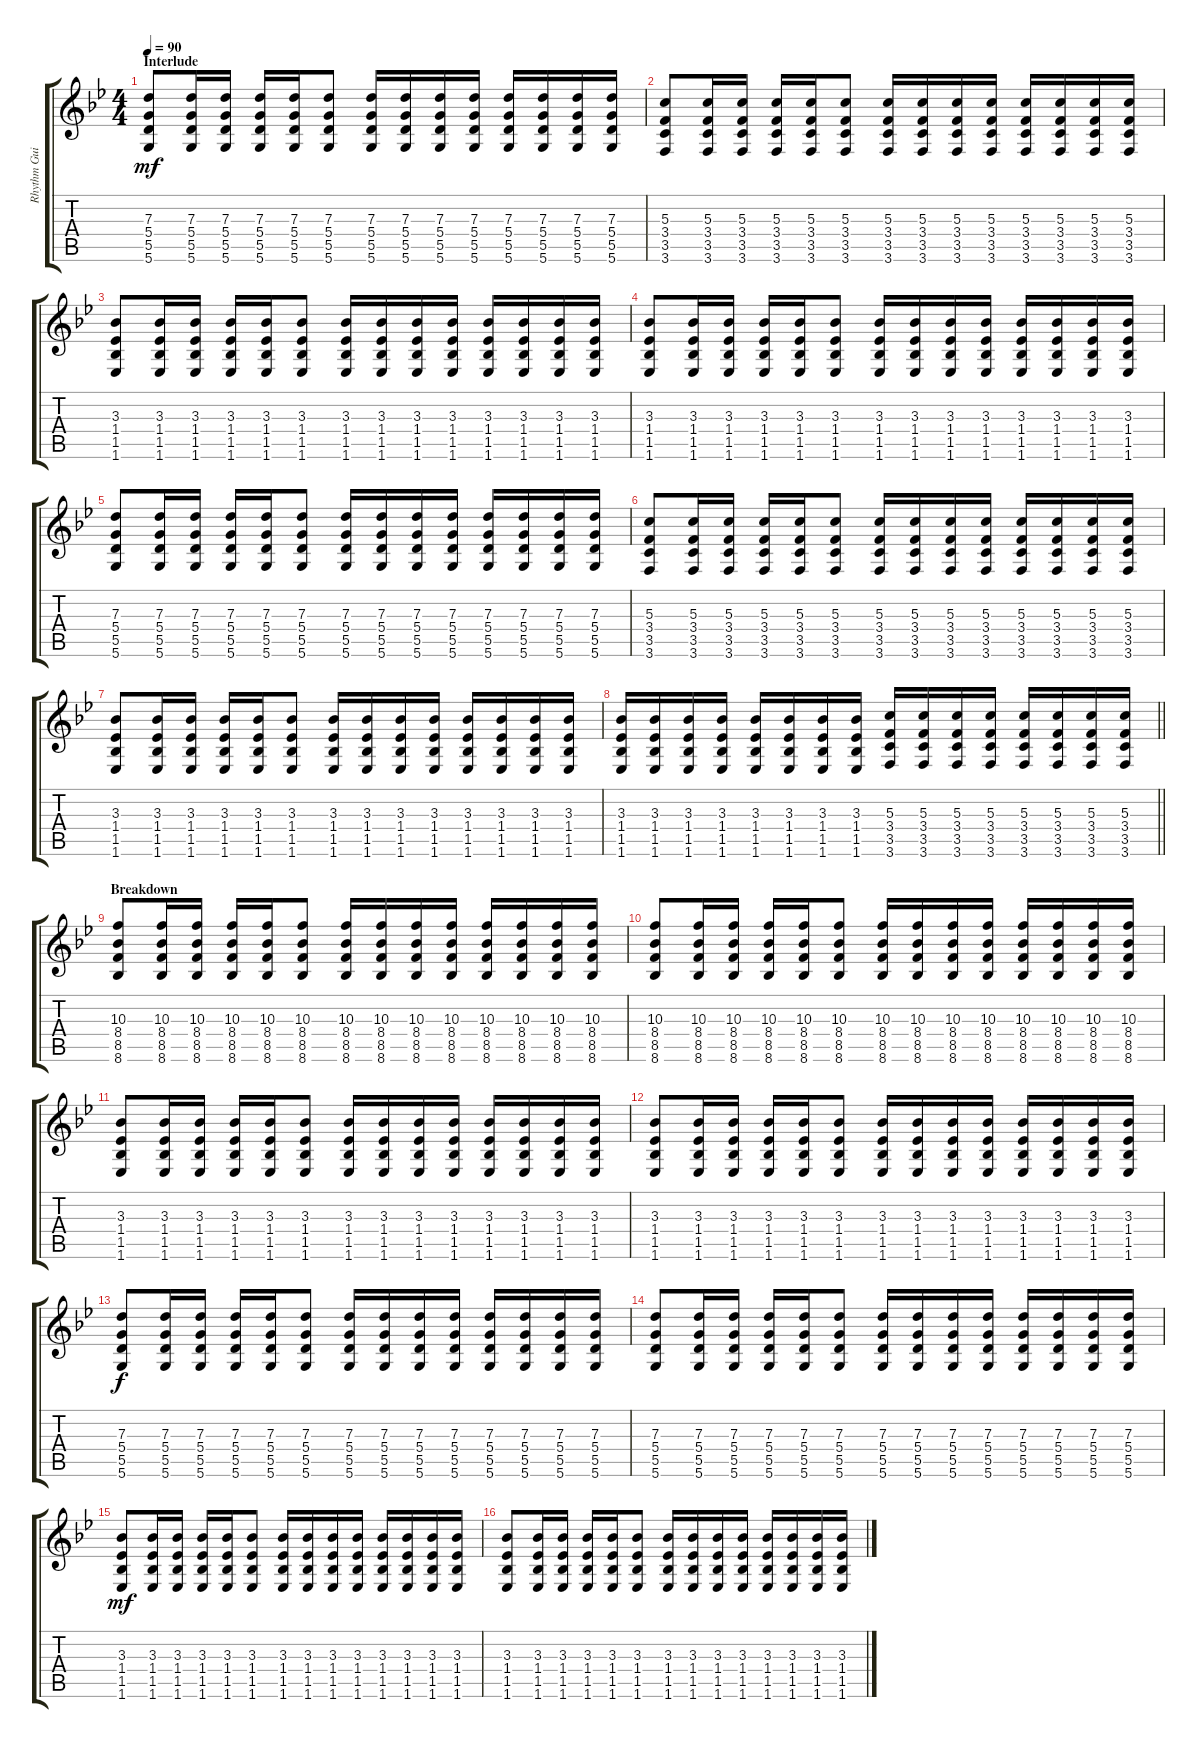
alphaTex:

\track ("Rhythm Guitar" "Rhythm Gui") {instrument acousticguitarsteel}
\staff {score tabs}
\tuning (E4 B3 G3 D3 A2 D2) {hide}
\ts (4 4)
\section ("" "Interlude")
\tempo 90
\clef g2
\ks bb
(7.3 5.4 5.5 5.6).8{dy mf} (7.3 5.4 5.5 5.6).16 (7.3 5.4 5.5 5.6).16 (7.3 5.4 5.5 5.6).16 (7.3 5.4 5.5 5.6).16 (7.3 5.4 5.5 5.6).8 (7.3 5.4 5.5 5.6).16 (7.3 5.4 5.5 5.6).16 (7.3 5.4 5.5 5.6).16 (7.3 5.4 5.5 5.6).16 (7.3 5.4 5.5 5.6).16 (7.3 5.4 5.5 5.6).16 (7.3 5.4 5.5 5.6).16 (7.3 5.4 5.5 5.6).16 |
(5.3 3.4 3.5 3.6).8 (5.3 3.4 3.5 3.6).16 (5.3 3.4 3.5 3.6).16 (5.3 3.4 3.5 3.6).16 (5.3 3.4 3.5 3.6).16 (5.3 3.4 3.5 3.6).8 (5.3 3.4 3.5 3.6).16 (5.3 3.4 3.5 3.6).16 (5.3 3.4 3.5 3.6).16 (5.3 3.4 3.5 3.6).16 (5.3 3.4 3.5 3.6).16 (5.3 3.4 3.5 3.6).16 (5.3 3.4 3.5 3.6).16 (5.3 3.4 3.5 3.6).16 |
(3.3 1.4 1.5 1.6).8 (3.3 1.4 1.5 1.6).16 (3.3 1.4 1.5 1.6).16 (3.3 1.4 1.5 1.6).16 (3.3 1.4 1.5 1.6).16 (3.3 1.4 1.5 1.6).8 (3.3 1.4 1.5 1.6).16 (3.3 1.4 1.5 1.6).16 (3.3 1.4 1.5 1.6).16 (3.3 1.4 1.5 1.6).16 (3.3 1.4 1.5 1.6).16 (3.3 1.4 1.5 1.6).16 (3.3 1.4 1.5 1.6).16 (3.3 1.4 1.5 1.6).16 |
(3.3 1.4 1.5 1.6).8 (3.3 1.4 1.5 1.6).16 (3.3 1.4 1.5 1.6).16 (3.3 1.4 1.5 1.6).16 (3.3 1.4 1.5 1.6).16 (3.3 1.4 1.5 1.6).8 (3.3 1.4 1.5 1.6).16 (3.3 1.4 1.5 1.6).16 (3.3 1.4 1.5 1.6).16 (3.3 1.4 1.5 1.6).16 (3.3 1.4 1.5 1.6).16 (3.3 1.4 1.5 1.6).16 (3.3 1.4 1.5 1.6).16 (3.3 1.4 1.5 1.6).16 |
(7.3 5.4 5.5 5.6).8 (7.3 5.4 5.5 5.6).16 (7.3 5.4 5.5 5.6).16 (7.3 5.4 5.5 5.6).16 (7.3 5.4 5.5 5.6).16 (7.3 5.4 5.5 5.6).8 (7.3 5.4 5.5 5.6).16 (7.3 5.4 5.5 5.6).16 (7.3 5.4 5.5 5.6).16 (7.3 5.4 5.5 5.6).16 (7.3 5.4 5.5 5.6).16 (7.3 5.4 5.5 5.6).16 (7.3 5.4 5.5 5.6).16 (7.3 5.4 5.5 5.6).16 |
(5.3 3.4 3.5 3.6).8 (5.3 3.4 3.5 3.6).16 (5.3 3.4 3.5 3.6).16 (5.3 3.4 3.5 3.6).16 (5.3 3.4 3.5 3.6).16 (5.3 3.4 3.5 3.6).8 (5.3 3.4 3.5 3.6).16 (5.3 3.4 3.5 3.6).16 (5.3 3.4 3.5 3.6).16 (5.3 3.4 3.5 3.6).16 (5.3 3.4 3.5 3.6).16 (5.3 3.4 3.5 3.6).16 (5.3 3.4 3.5 3.6).16 (5.3 3.4 3.5 3.6).16 |
(3.3 1.4 1.5 1.6).8 (3.3 1.4 1.5 1.6).16 (3.3 1.4 1.5 1.6).16 (3.3 1.4 1.5 1.6).16 (3.3 1.4 1.5 1.6).16 (3.3 1.4 1.5 1.6).8 (3.3 1.4 1.5 1.6).16 (3.3 1.4 1.5 1.6).16 (3.3 1.4 1.5 1.6).16 (3.3 1.4 1.5 1.6).16 (3.3 1.4 1.5 1.6).16 (3.3 1.4 1.5 1.6).16 (3.3 1.4 1.5 1.6).16 (3.3 1.4 1.5 1.6).16 |
\barLineRight lightlight
(3.3 1.4 1.5 1.6).16 (3.3 1.4 1.5 1.6).16 (3.3 1.4 1.5 1.6).16 (3.3 1.4 1.5 1.6).16 (3.3 1.4 1.5 1.6).16 (3.3 1.4 1.5 1.6).16 (3.3 1.4 1.5 1.6).16 (3.3 1.4 1.5 1.6).16 (5.3 3.4 3.5 3.6).16 (5.3 3.4 3.5 3.6).16 (5.3 3.4 3.5 3.6).16 (5.3 3.4 3.5 3.6).16 (5.3 3.4 3.5 3.6).16 (5.3 3.4 3.5 3.6).16 (5.3 3.4 3.5 3.6).16 (5.3 3.4 3.5 3.6).16 |
\section ("" "Breakdown")
(10.3 8.4 8.5 8.6).8 (10.3 8.4 8.5 8.6).16 (10.3 8.4 8.5 8.6).16 (10.3 8.4 8.5 8.6).16 (10.3 8.4 8.5 8.6).16 (10.3 8.4 8.5 8.6).8 (10.3 8.4 8.5 8.6).16 (10.3 8.4 8.5 8.6).16 (10.3 8.4 8.5 8.6).16 (10.3 8.4 8.5 8.6).16 (10.3 8.4 8.5 8.6).16 (10.3 8.4 8.5 8.6).16 (10.3 8.4 8.5 8.6).16 (10.3 8.4 8.5 8.6).16 |
(10.3 8.4 8.5 8.6).8 (10.3 8.4 8.5 8.6).16 (10.3 8.4 8.5 8.6).16 (10.3 8.4 8.5 8.6).16 (10.3 8.4 8.5 8.6).16 (10.3 8.4 8.5 8.6).8 (10.3 8.4 8.5 8.6).16 (10.3 8.4 8.5 8.6).16 (10.3 8.4 8.5 8.6).16 (10.3 8.4 8.5 8.6).16 (10.3 8.4 8.5 8.6).16 (10.3 8.4 8.5 8.6).16 (10.3 8.4 8.5 8.6).16 (10.3 8.4 8.5 8.6).16 |
(3.3 1.4 1.5 1.6).8 (3.3 1.4 1.5 1.6).16 (3.3 1.4 1.5 1.6).16 (3.3 1.4 1.5 1.6).16 (3.3 1.4 1.5 1.6).16 (3.3 1.4 1.5 1.6).8 (3.3 1.4 1.5 1.6).16 (3.3 1.4 1.5 1.6).16 (3.3 1.4 1.5 1.6).16 (3.3 1.4 1.5 1.6).16 (3.3 1.4 1.5 1.6).16 (3.3 1.4 1.5 1.6).16 (3.3 1.4 1.5 1.6).16 (3.3 1.4 1.5 1.6).16 |
(3.3 1.4 1.5 1.6).8 (3.3 1.4 1.5 1.6).16 (3.3 1.4 1.5 1.6).16 (3.3 1.4 1.5 1.6).16 (3.3 1.4 1.5 1.6).16 (3.3 1.4 1.5 1.6).8 (3.3 1.4 1.5 1.6).16 (3.3 1.4 1.5 1.6).16 (3.3 1.4 1.5 1.6).16 (3.3 1.4 1.5 1.6).16 (3.3 1.4 1.5 1.6).16 (3.3 1.4 1.5 1.6).16 (3.3 1.4 1.5 1.6).16 (3.3 1.4 1.5 1.6).16 |
(7.3 5.4 5.5 5.6).8{dy f} (7.3 5.4 5.5 5.6).16 (7.3 5.4 5.5 5.6).16 (7.3 5.4 5.5 5.6).16 (7.3 5.4 5.5 5.6).16 (7.3 5.4 5.5 5.6).8 (7.3 5.4 5.5 5.6).16 (7.3 5.4 5.5 5.6).16 (7.3 5.4 5.5 5.6).16 (7.3 5.4 5.5 5.6).16 (7.3 5.4 5.5 5.6).16 (7.3 5.4 5.5 5.6).16 (7.3 5.4 5.5 5.6).16 (7.3 5.4 5.5 5.6).16 |
(7.3 5.4 5.5 5.6).8 (7.3 5.4 5.5 5.6).16 (7.3 5.4 5.5 5.6).16 (7.3 5.4 5.5 5.6).16 (7.3 5.4 5.5 5.6).16 (7.3 5.4 5.5 5.6).8 (7.3 5.4 5.5 5.6).16 (7.3 5.4 5.5 5.6).16 (7.3 5.4 5.5 5.6).16 (7.3 5.4 5.5 5.6).16 (7.3 5.4 5.5 5.6).16 (7.3 5.4 5.5 5.6).16 (7.3 5.4 5.5 5.6).16 (7.3 5.4 5.5 5.6).16 |
(3.3 1.4 1.5 1.6).8{dy mf} (3.3 1.4 1.5 1.6).16 (3.3 1.4 1.5 1.6).16 (3.3 1.4 1.5 1.6).16 (3.3 1.4 1.5 1.6).16 (3.3 1.4 1.5 1.6).8 (3.3 1.4 1.5 1.6).16 (3.3 1.4 1.5 1.6).16 (3.3 1.4 1.5 1.6).16 (3.3 1.4 1.5 1.6).16 (3.3 1.4 1.5 1.6).16 (3.3 1.4 1.5 1.6).16 (3.3 1.4 1.5 1.6).16 (3.3 1.4 1.5 1.6).16 |
(3.3 1.4 1.5 1.6).8 (3.3 1.4 1.5 1.6).16 (3.3 1.4 1.5 1.6).16 (3.3 1.4 1.5 1.6).16 (3.3 1.4 1.5 1.6).16 (3.3 1.4 1.5 1.6).8 (3.3 1.4 1.5 1.6).16 (3.3 1.4 1.5 1.6).16 (3.3 1.4 1.5 1.6).16 (3.3 1.4 1.5 1.6).16 (3.3 1.4 1.5 1.6).16 (3.3 1.4 1.5 1.6).16 (3.3 1.4 1.5 1.6).16 (3.3 1.4 1.5 1.6).16
